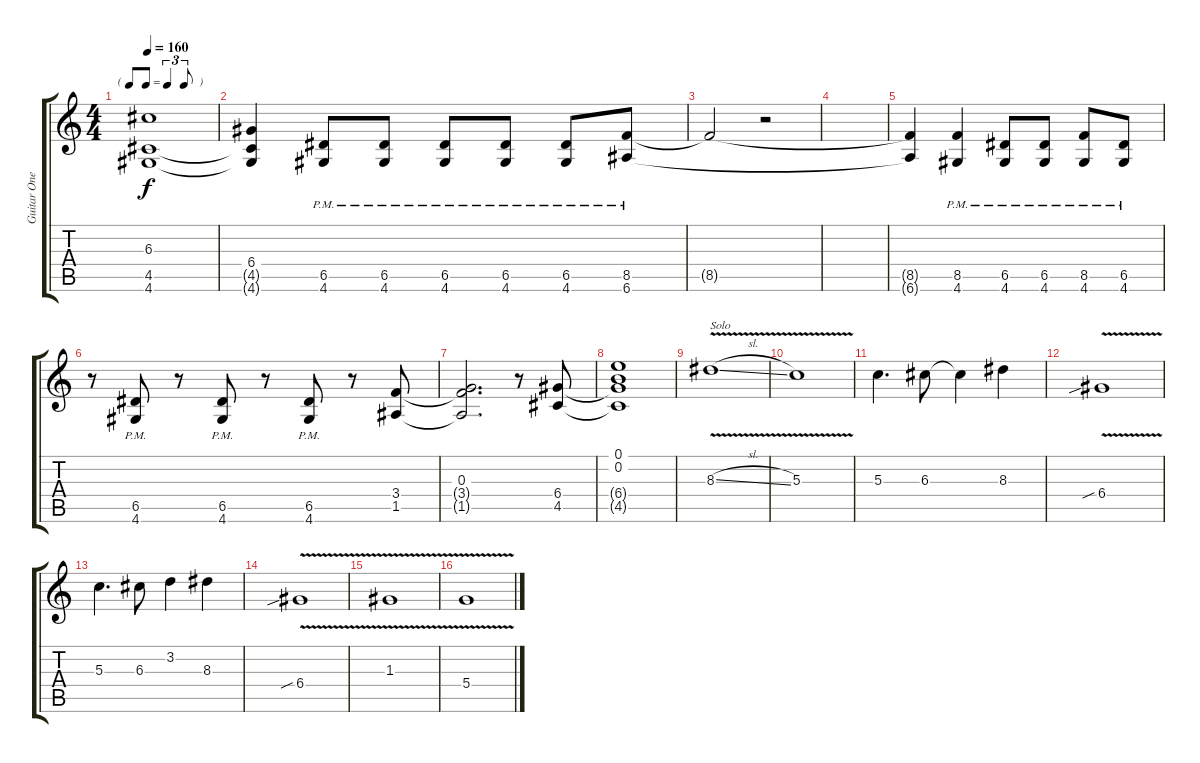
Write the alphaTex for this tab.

\track ("Guitar One" "Guitar One") {instrument distortionguitar}
\staff {score tabs}
\tuning (E4 B3 G3 D3 A2 E2) {hide}
\ts (4 4)
\tf triplet8th
\tempo 160
\clef g2
\ks c
(6.3{t} 4.5{t} 4.6{t}).1{dy f} |
(6.4{t} 4.5{t} 4.6{t}).4 (6.5{pm} 4.6{pm}).8 (6.5{pm} 4.6{pm}).8 (6.5{pm} 4.6{pm}).8 (6.5{pm} 4.6{pm}).8 (6.5{pm} 4.6{pm}).8 (8.5{pm} 6.6{pm}).8 |
8.5{t}.2 r.2 |
|
(8.5{t} 6.6{t}).4 (8.5{pm} 4.6{pm}).4 (6.5{pm} 4.6{pm}).8 (6.5{pm} 4.6{pm}).8 (8.5{pm} 4.6{pm}).8 (6.5{pm} 4.6{pm}).8 |
r.8 (6.5{pm} 4.6{pm}).8 r.8 (6.5{pm} 4.6{pm}).8 r.8 (6.5{pm} 4.6{pm}).8 r.8 (3.4 1.5).8 |
(0.3 3.4{t} 1.5{t}).2{d} r.8 (6.4 4.5).8 |
(0.1 0.2 6.4{t} 4.5{t}).1 |
8.3{v sl}.1{txt "Solo"} |
5.3{v}.1 |
5.3.4{d} 6.3.8 6.3{t}.4 8.3.4 |
6.4{v sib}.1 |
5.3.4{d} 6.3.8 3.2.4 8.3.4 |
6.4{v sib}.1 |
1.3{v}.1 |
5.4{v}.1
